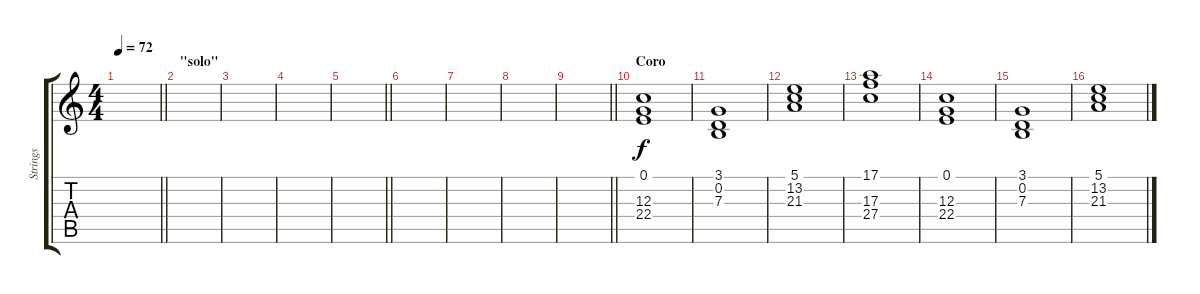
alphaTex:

\track ("Strings" "Strings") {instrument synthstrings2}
\staff {score tabs}
\tuning (E4 B3 G3 D3 A2 E2) {hide}
\ts (4 4)
\tempo 72
\clef g2
\barLineRight lightlight
\ks c
|
\section ("" "\"solo\"")
|
|
|
\barLineRight lightlight
|
|
|
|
\barLineRight lightlight
|
\section ("" "Coro")
(0.1 12.3 22.4).1 |
(3.1 0.2 7.3).1 |
(5.1 13.2 21.3).1 |
(17.1 17.3 27.4).1 |
(0.1 12.3 22.4).1 |
(3.1 0.2 7.3).1 |
(5.1 13.2 21.3).1
